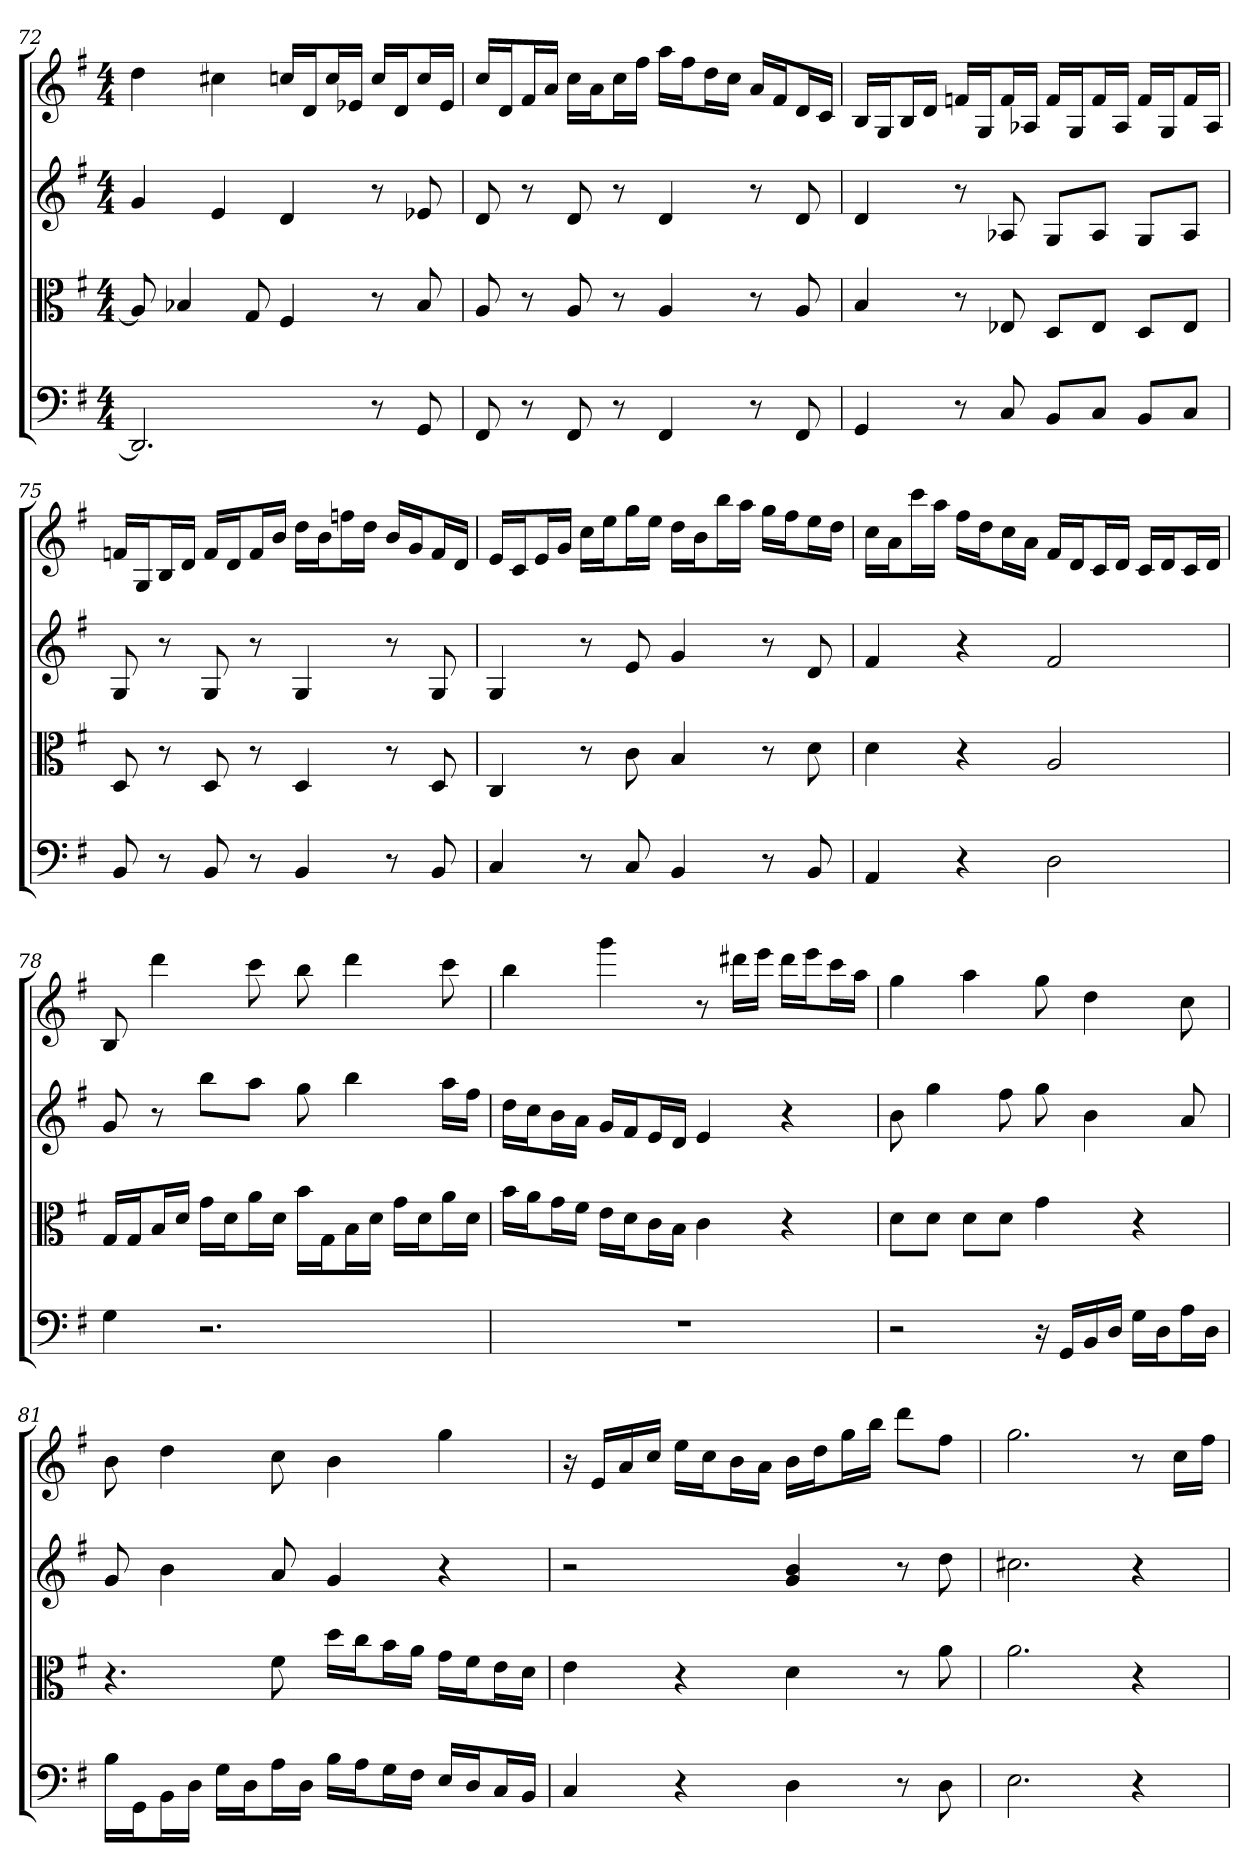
**kern	**kern	**kern	**kern
*part4	*part3	*part2	*part1
*staff4	*staff3	*staff2	*staff1
*clefF4	*clefC3	*	*
*k[f#]	*k[f#]	*k[f#]	*k[f#]
*G:	*G:	*G:	*G:
*M4/4	*M4/4	*M4/4	*M4/4
=72	=72	=72	=72
2.DD]	8A]	4g	4dd
.	4B-X	.	.
.	.	4e	4cc#X
.	8G	.	.
.	4F#	4d	16ccnLL
.	.	.	16dJ
.	.	.	16ccL
.	.	.	16e-XJJ
8r	8r	8r	16ccLL
.	.	.	16dJ
8GG	8B-	8e-X	16ccL
.	.	.	16e-JJ
=73	=73	=73	=73
8FF#	8A	8d	16ccLL
.	.	.	16dJ
8r	8r	8r	16f#L
.	.	.	16aJJ
8FF#	8A	8d	16ccLL
.	.	.	16aJ
8r	8r	8r	16ccL
.	.	.	16ff#JJ
4FF#	4A	4d	16aaLL
.	.	.	16ff#J
.	.	.	16ddL
.	.	.	16ccJJ
8r	8r	8r	16aLL
.	.	.	16f#J
8FF#	8A	8d	16dL
.	.	.	16cJJ
=74	=74	=74	=74
4GG	4B	4d	16BLL
.	.	.	16GJ
.	.	.	16BL
.	.	.	16dJJ
8r	8r	8r	16fnLL
.	.	.	16GJ
8C	8E-X	8A-X	16fL
.	.	.	16A-XJJ
8BB/L	8D/L	8GL	16fLL
.	.	.	16GJ
8C/J	8E-/J	8A-J	16fL
.	.	.	16A-JJ
8BB/L	8D/L	8GL	16fLL
.	.	.	16GJ
8C/J	8E-/J	8A-J	16fL
.	.	.	16A-JJ
=75	=75	=75	=75
8BB	8D	8G	16fnLL
.	.	.	16GJ
8r	8r	8r	16BL
.	.	.	16dJJ
8BB	8D	8G	16fLL
.	.	.	16dJ
8r	8r	8r	16fL
.	.	.	16bJJ
4BB	4D	4G	16ddLL
.	.	.	16bJ
.	.	.	16ffnL
.	.	.	16ddJJ
8r	8r	8r	16bLL
.	.	.	16gJ
8BB	8D	8G	16fL
.	.	.	16dJJ
=76	=76	=76	=76
4C	4C	4G	16eLL
.	.	.	16cJ
.	.	.	16eL
.	.	.	16gJJ
8r	8r	8r	16ccLL
.	.	.	16eeJ
8C	8c	8e	16ggL
.	.	.	16eeJJ
4BB	4B	4g	16ddLL
.	.	.	16bJ
.	.	.	16bbL
.	.	.	16aaJJ
8r	8r	8r	16ggLL
.	.	.	16ff#J
8BB	8d	8d	16eeL
.	.	.	16ddJJ
=77	=77	=77	=77
4AA	4d	4f#	16ccLL
.	.	.	16aJ
.	.	.	16cccL
.	.	.	16aaJJ
4r	4r	4r	16ff#LL
.	.	.	16ddJ
.	.	.	16ccL
.	.	.	16aJJ
2D	2A	2f#	16f#LL
.	.	.	16dJ
.	.	.	16cL
.	.	.	16dJJ
.	.	.	16cLL
.	.	.	16dJ
.	.	.	16cL
.	.	.	16dJJ
=78	=78	=78	=78
4G	16G/LL	8g	8B
.	16G/J	.	.
.	16B/L	8r	4ddd
.	16d/JJ	.	.
2.r	16g\LL	8bbL	.
.	16d\J	.	.
.	16a\L	8aaJ	8ccc
.	16d\JJ	.	.
.	16b\LL	8gg	8bb
.	16G\J	.	.
.	16B\L	4bb	4ddd
.	16d\JJ	.	.
.	16g\LL	.	.
.	16d\J	.	.
.	16a\L	16aaLL	8ccc
.	16d\JJ	16ff#JJ	.
=79	=79	=79	=79
1r	16b\LL	16ddLL	4bb
.	16a\J	16ccJ	.
.	16g\L	16bL	.
.	16f#\JJ	16aJJ	.
.	16e\LL	16gLL	4ggg
.	16d\J	16f#J	.
.	16c\L	16eL	.
.	16B\JJ	16dJJ	.
.	4c	4e	8r
.	.	.	16ddd#XLL
.	.	.	16eeeJJ
.	4r	4r	16ddd#LL
.	.	.	16eeeJ
.	.	.	16cccL
.	.	.	16aaJJ
=80	=80	=80	=80
2r	8d\L	8b	4gg
.	8d\J	4gg	.
.	8d\L	.	4aa
.	8d\J	8ff#	.
16r	4g	8gg	8gg
16GG/LL	.	.	.
16BB/	.	4b	4dd
16D/JJ	.	.	.
16G\LL	4r	.	.
16D\J	.	.	.
16A\L	.	8a	8cc
16D\JJ	.	.	.
=81	=81	=81	=81
16B\LL	4.r	8g	8b
16GG\J	.	.	.
16BB\L	.	4b	4dd
16D\JJ	.	.	.
16G\LL	.	.	.
16D\J	.	.	.
16A\L	8f#	8a	8cc
16D\JJ	.	.	.
16B\LL	16dd\LL	4g	4b
16A\J	16cc\J	.	.
16G\L	16b\L	.	.
16F#\JJ	16a\JJ	.	.
16E/LL	16g\LL	4r	4gg
16D/J	16f#\J	.	.
16C/L	16e\L	.	.
16BB/JJ	16d\JJ	.	.
=82	=82	=82	=82
4C	4e	2r	16r
.	.	.	16eLL
.	.	.	16a
.	.	.	16ccJJ
4r	4r	.	16eeLL
.	.	.	16ccJ
.	.	.	16bL
.	.	.	16aJJ
4D	4d	4g 4b	16bLL
.	.	.	16ddJ
.	.	.	16ggL
.	.	.	16bbJJ
8r	8r	8r	8dddL
8D	8a	8dd	8ff#J
=83	=83	=83	=83
2.E	2.a	2.cc#X	2.gg
4r	4r	4r	8r
.	.	.	16ccLL
.	.	.	16ff#JJ
=	=	=	=
*-	*-	*-	*-
